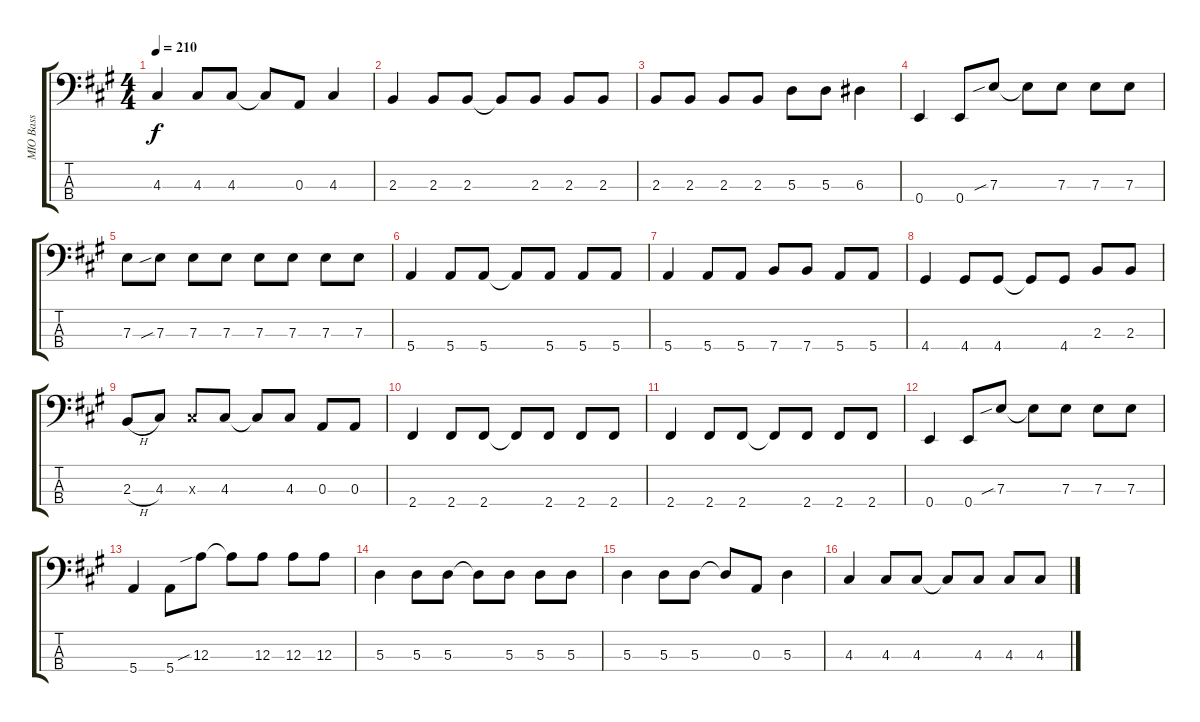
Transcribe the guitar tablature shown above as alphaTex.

\track ("MIO Bass" "MIO Bass") {instrument electricbassfinger}
\staff {score tabs}
\tuning (G2 D2 A1 E1) {hide}
\ts (4 4)
\tempo 210
\clef f4
\ks a
4.3.4{dy f} 4.3.8 4.3.8 4.3{t}.8 0.3.8 4.3.4 |
2.3.4 2.3.8 2.3.8 2.3{t}.8 2.3.8 2.3.8 2.3.8 |
2.3.8 2.3.8 2.3.8 2.3.8 5.3.8 5.3.8 6.3.4 |
0.4.4 0.4.8 7.3{sib}.8 7.3{t}.8 7.3.8 7.3.8 7.3.8 |
7.3.8 7.3{sib}.8 7.3.8 7.3.8 7.3.8 7.3.8 7.3.8 7.3.8 |
5.4.4 5.4.8 5.4.8 5.4{t}.8 5.4.8 5.4.8 5.4.8 |
5.4.4 5.4.8 5.4.8 7.4.8 7.4.8 5.4.8 5.4.8 |
4.4.4 4.4.8 4.4.8 4.4{t}.8 4.4.8 2.3.8 2.3.8 |
2.3{h}.8 4.3.8 4.3{x}.8 4.3.8 4.3{t}.8 4.3.8 0.3.8 0.3.8 |
2.4.4 2.4.8 2.4.8 2.4{t}.8 2.4.8 2.4.8 2.4.8 |
2.4.4 2.4.8 2.4.8 2.4{t}.8 2.4.8 2.4.8 2.4.8 |
0.4.4 0.4.8 7.3{sib}.8 7.3{t}.8 7.3.8 7.3.8 7.3.8 |
5.4.4 5.4.8 12.3{sib}.8 12.3{t}.8 12.3.8 12.3.8 12.3.8 |
5.3.4 5.3.8 5.3.8 5.3{t}.8 5.3.8 5.3.8 5.3.8 |
5.3.4 5.3.8 5.3.8 5.3{t}.8 0.3.8 5.3.4 |
4.3.4 4.3.8 4.3.8 4.3{t}.8 4.3.8 4.3.8 4.3.8
